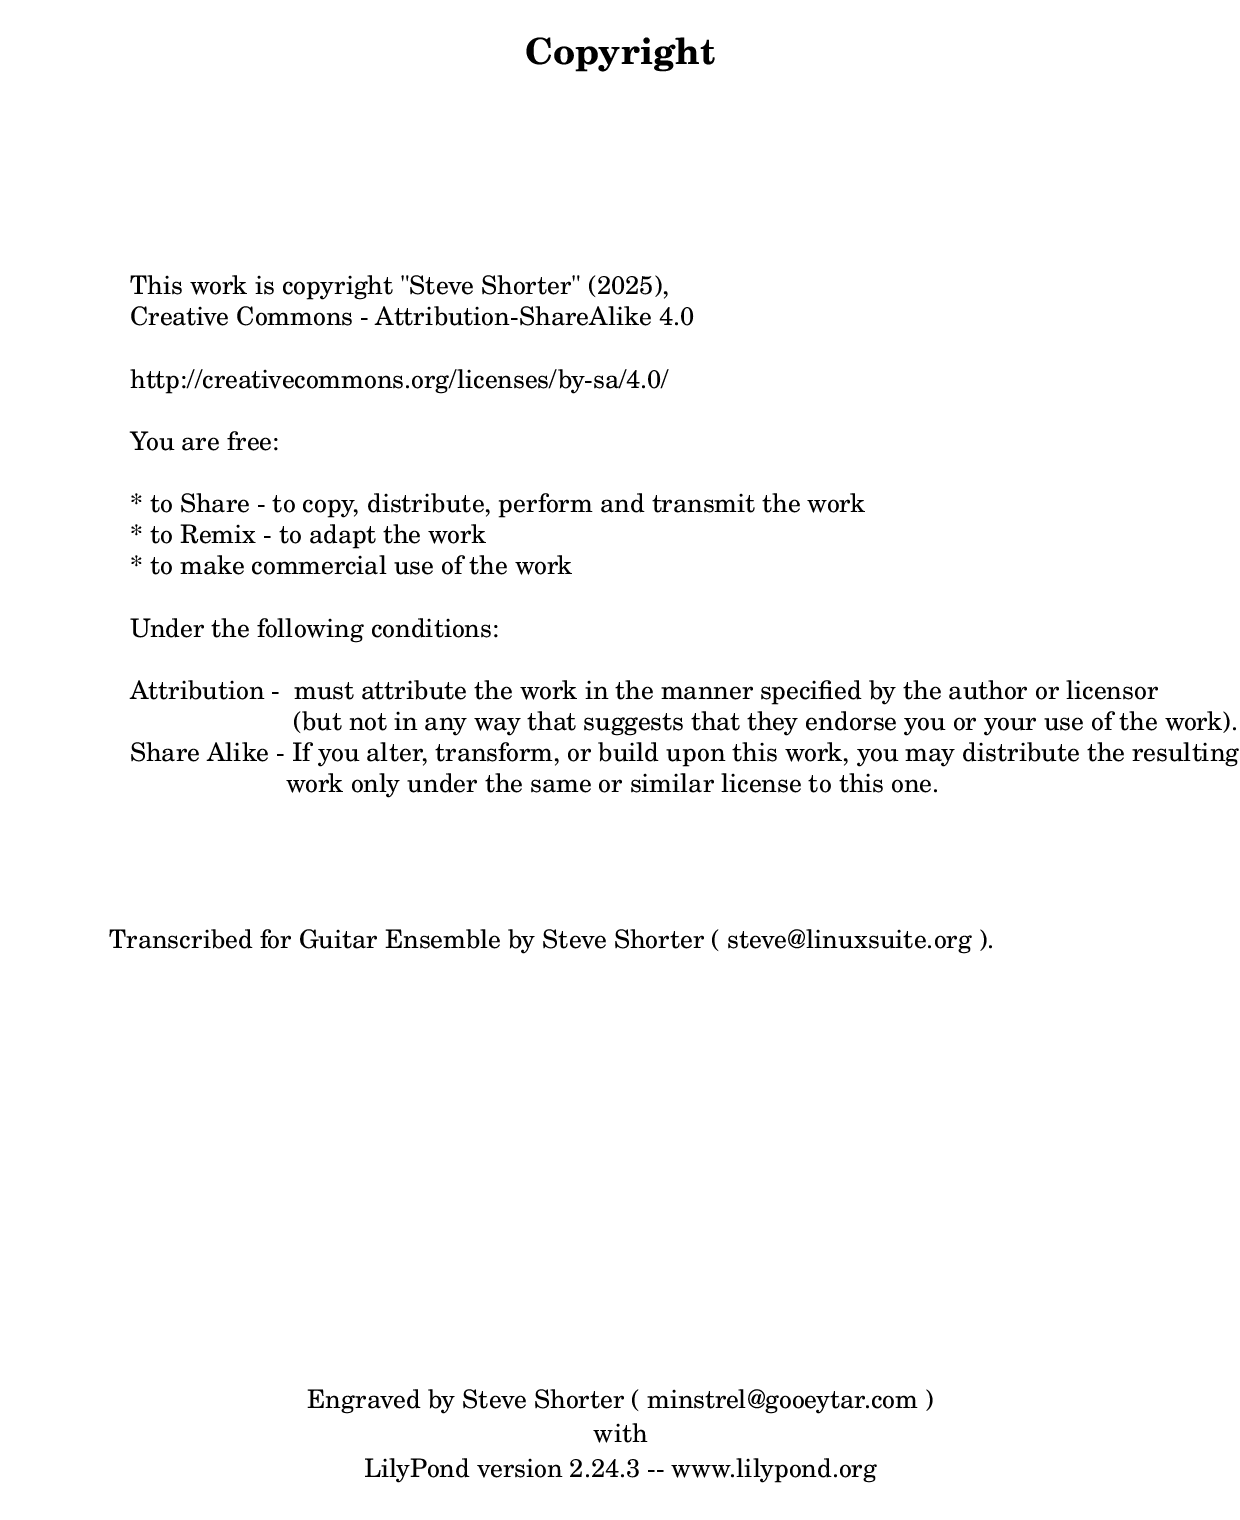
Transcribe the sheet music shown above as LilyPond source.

\version "2.24.4"

\bookpart {

    \paper { print-page-number = ##t }

    \header { title = "Copyright" }

    \tocItem \markup { Copyright }

    \markup { \column { 
	" "
	" "
	" "
	\fontsize #1 {
	" "
	" "
	" "
	" "
	"          This work is copyright \"Steve Shorter\" (2025),"
        "          Creative Commons - Attribution-ShareAlike 4.0 "
	" "
	"          http://creativecommons.org/licenses/by-sa/4.0/"
	" "
	"          You are free:"
	" "
	"          * to Share - to copy, distribute, perform and transmit the work"
	"          * to Remix - to adapt the work"
	"          * to make commercial use of the work"
	" "
	"          Under the following conditions:"
	" "
	"          Attribution -  must attribute the work in the manner specified by the author or licensor"
        "                                 (but not in any way that suggests that they endorse you or your use of the work)."
	"          Share Alike - If you alter, transform, or build upon this work, you may distribute the resulting"
        "                                work only under the same or similar license to this one."
	" "
	" "
	" "
	" "
	"       Transcribed for Guitar Ensemble by Steve Shorter ( steve@linuxsuite.org )."
	" "
	" "
	" "
	" "
	" "
	" "
	" "
	" "
	" "
	" "
	" "
	" "
	" "
	" "
	}
       }
    }
    \markup { \fill-line { \fontsize #1 "Engraved by Steve Shorter ( minstrel@gooeytar.com )" } }
    \markup { \fill-line { \fontsize #1 " " } }
    \markup { \fill-line { \fontsize #1 "with" } }
    \markup { \fill-line { \fontsize #1 " " } }
    \markup { \fill-line { \fontsize #1 "LilyPond version 2.24.3 -- www.lilypond.org" } }

}
